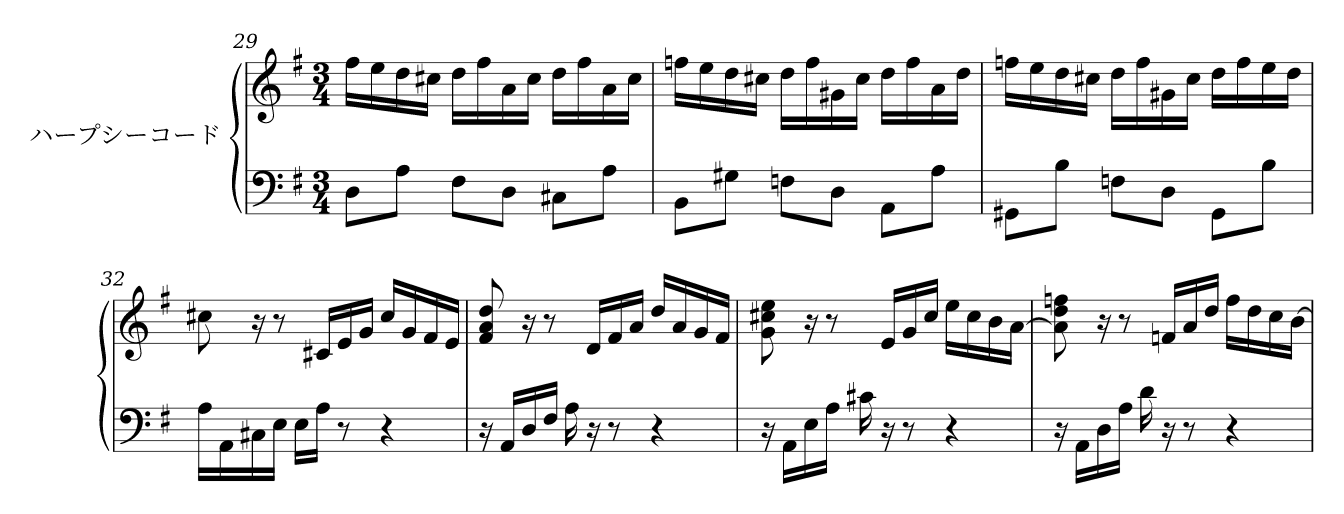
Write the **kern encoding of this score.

**kern	**kern
*part1	*part1
*staff2	*staff1
*I"ハープシーコード	*
*clefF4	*clefG2
*k[f#]	*k[f#]
*M3/4	*M3/4
=29	=29
8D\L	16ff#\LL
.	16ee\
8A\J	16dd\
.	16cc#X\JJ
8F#\L	16dd\LL
.	16ff#\
8D\J	16a\
.	16cc#\JJ
8C#X\L	16dd\LL
.	16ff#\
8A\J	16a\
.	16cc#\JJ
!!LO:LB:g=z
=30	=30
8BB\L	16ffn\LL
.	16ee\
8G#X\J	16dd\
.	16cc#X\JJ
8Fn\L	16dd\LL
.	16ff\
8D\J	16g#X\
.	16cc#\JJ
8AA\L	16dd\LL
.	16ff\
8A\J	16a\
.	16dd\JJ
=31	=31
8GG#X\L	16ffn\LL
.	16ee\
8B\J	16dd\
.	16cc#X\JJ
8Fn\L	16dd\LL
.	16ff\
8D\J	16g#X\
.	16cc#\JJ
8GG#\L	16dd\LL
.	16ff\
8B\J	16ee\
.	16dd\JJ
=32	=32
16A\LL	8cc#X\
16AA\	.
16C#X\	16r
16E\JJ	8r
16E\LL	.
16A\JJ	16c#X/LL
8r	16e/
.	16g/JJ
4r	16cc#/LL
.	16g/
.	16f#/
.	16e/JJ
!!LO:LB:g=z
=33	=33
16r	8f#/ 8a/ 8dd/
16AA/LL	.
16D/	16r
16F#/JJ	8r
16A\	.
16r	16d/LL
8r	16f#/
.	16a/JJ
4r	16dd/LL
.	16a/
.	16g/
.	16f#/JJ
=34	=34
16r	8g\ 8cc#X\ 8ee\
16AA\LL	.
16E\	16r
16A\JJ	8r
16c#X\	.
16r	16e/LL
8r	16g/
.	16cc#/JJ
4r	16ee\LL
.	16cc#\
.	16b\
.	[16a\JJ
=35	=35
16r	8a\] 8dd\ 8ffn\
16AA\LL	.
16D\	16r
16A\JJ	8r
16d\	.
16r	16fn/LL
8r	16a/
.	16dd/JJ
4r	16ff\LL
.	16dd\
.	16cc\
.	[16b\JJ
=	=
*-	*-
